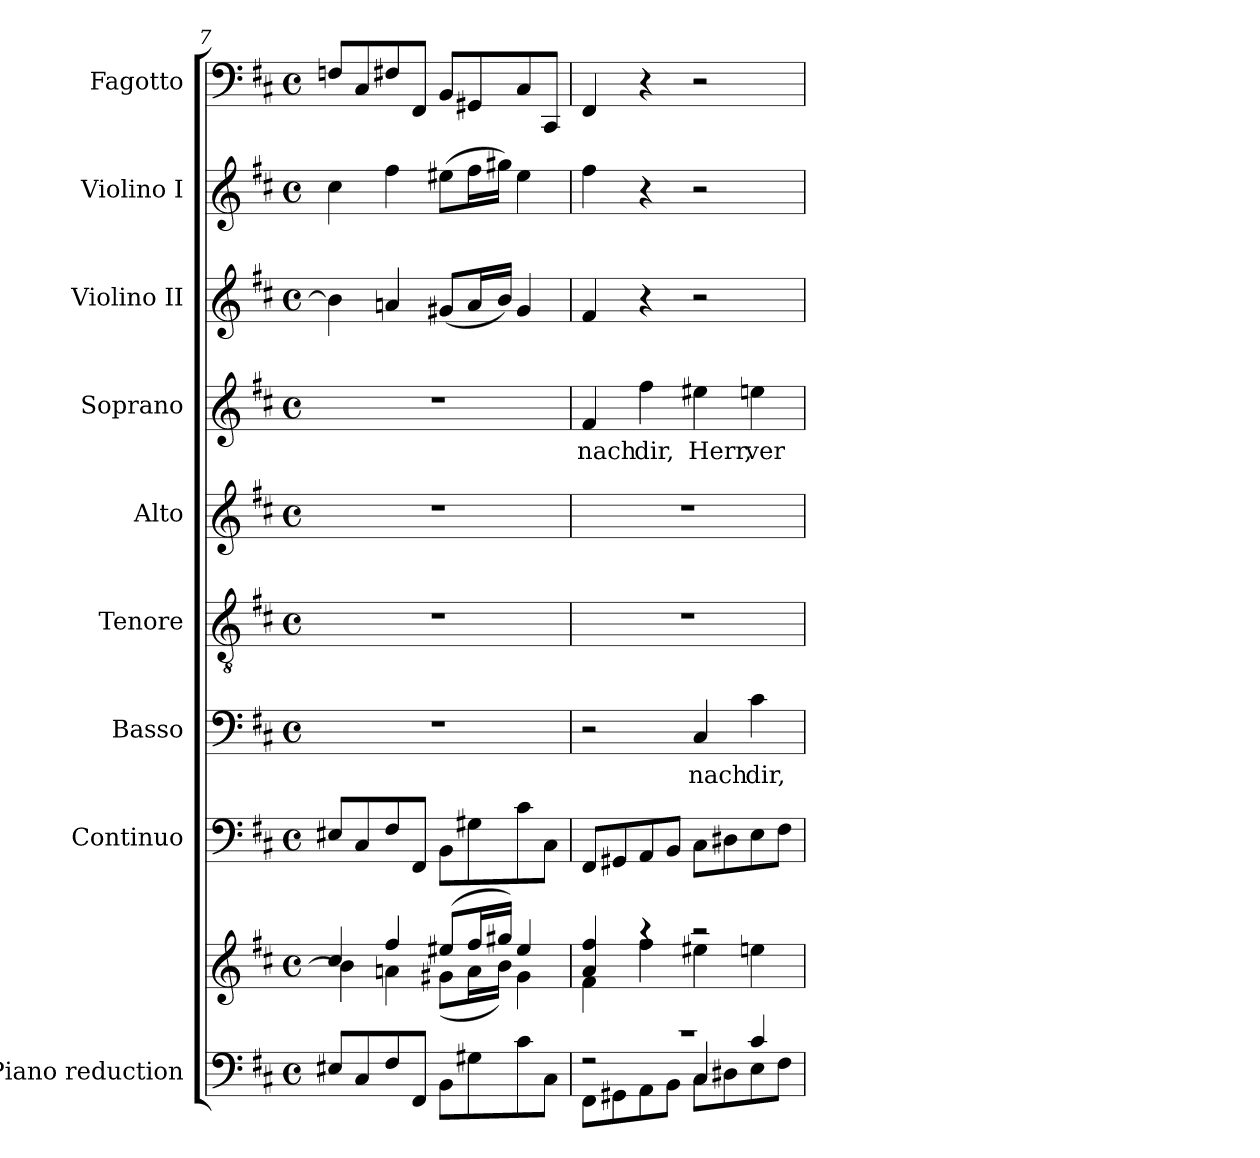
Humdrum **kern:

**kern	**kern	**kern	**kern	**text	**kern	**kern	**kern	**text	**kern	**kern	**kern
*part9	*part9	*part8	*part7	*part7	*part6	*part5	*part4	*part4	*part3	*part2	*part1
*staff10	*staff9	*staff8	*staff7	*staff7	*staff6	*staff5	*staff4	*staff4	*staff3	*staff2	*staff1
*I"Piano reduction	*	*I"Continuo	*I"Basso	*	*I"Tenore	*I"Alto	*I"Soprano	*	*I"Violino II	*I"Violino I	*I"Fagotto
*I'Pno	*	*	*	*	*	*	*	*	*I'Vln	*I'Vln	*
*clefF4	*clefG2	*clefF4	*clefF4	*	*clefGv2	*clefG2	*clefG2	*	*clefG2	*clefG2	*clefF4
*k[f#c#]	*k[f#c#]	*k[f#c#]	*k[f#c#]	*	*k[f#c#]	*k[f#c#]	*k[f#c#]	*	*k[f#c#]	*k[f#c#]	*k[f#c#]
*M4/4	*M4/4	*M4/4	*M4/4	*	*M4/4	*M4/4	*M4/4	*	*M4/4	*M4/4	*M4/4
*met(c)	*met(c)	*met(c)	*met(c)	*	*met(c)	*met(c)	*met(c)	*	*met(c)	*met(c)	*met(c)
=7	=7	=7	=7	=7	=7	=7	=7	=7	=7	=7	=7
*	*^	*	*	*	*	*	*	*	*	*	*
8E#X/L	4cc#/	4b\]	8E#X/L	1r	.	1r	1r	1r	.	4b\]	4cc#\	8Fn/L
8C#/	.	.	8C#/	.	.	.	.	.	.	.	.	8C#/
8F#/	4ff#/	4an\	8F#/	.	.	.	.	.	.	4an/	4ff#\	8F#X/
8FF#/J	.	.	8FF#/J	.	.	.	.	.	.	.	.	8FF#/J
8BB\L	(>8ee#X/L	(<8g#X\L	8BB\L	.	.	.	.	.	.	(<8g#X/L	(>8ee#X\L	8BB/L
8G#X\	16ff#/L	16a\L	8G#X\	.	.	.	.	.	.	16a/L	16ff#\L	8GG#X/
.	16gg#X/JJ)	16b\JJ)	.	.	.	.	.	.	.	16b/JJ)	16gg#X\JJ)	.
8c#\	4ee#/	4g#\	8c#\	.	.	.	.	.	.	4g#/	4ee#\	8C#/
8C#\J	.	.	8C#\J	.	.	.	.	.	.	.	.	8CC#/J
=8	=8	=8	=8	=8	=8	=8	=8	=8	=8	=8	=8	=8
*^	*	*^	*	*	*	*	*	*	*	*	*	*
!	!	!	!	!	!	!	!	!	!	!	!LO:LY:b	!	!	!
2r	8FF#\L	4a!/ 4ff#/	4f#\	1rD	8FF#/L	2r	.	1r	1r	4f#/	nach	4f#/	4ff#\	4FF#/
.	8GG#X\	.	.	.	8GG#X/	.	.	.	.	.	.	.	.	.
!	!	!	!	!	!	!	!	!	!	!	!LO:LY:b	!	!	!
.	8AA\	4raa	4ff#\	.	8AA/	.	.	.	.	4ff#\	dir,	4r	4r	4r
.	8BB\J	.	.	.	8BB/J	.	.	.	.	.	.	.	.	.
!	!	!	!	!	!	!	!LO:LY:b	!	!	!	!LO:LY:b	!	!	!
4C#/	8C#\L	2raa	4ee#X\	.	8C#\L	4C#/	nach	.	.	4ee#X\	Herr,	2r	2r	2r
.	8D#X\	.	.	.	8D#X\	.	.	.	.	.	.	.	.	.
!	!	!	!	!	!	!	!LO:LY:b	!	!	!	!LO:LY:b	!	!	!
4c#!/	8E\	.	4een\	.	8E\	4c#\	dir,	.	.	4een\	ver-	.	.	.
.	8F#\J	.	.	.	8F#\J	.	.	.	.	.	.	.	.	.
*v	*v	*	*	*	*	*	*	*	*	*	*	*	*	*
*	*v	*v	*v	*	*	*	*	*	*	*	*	*	*
=	=	=	=	=	=	=	=	=	=	=	=
*-	*-	*-	*-	*-	*-	*-	*-	*-	*-	*-	*-
